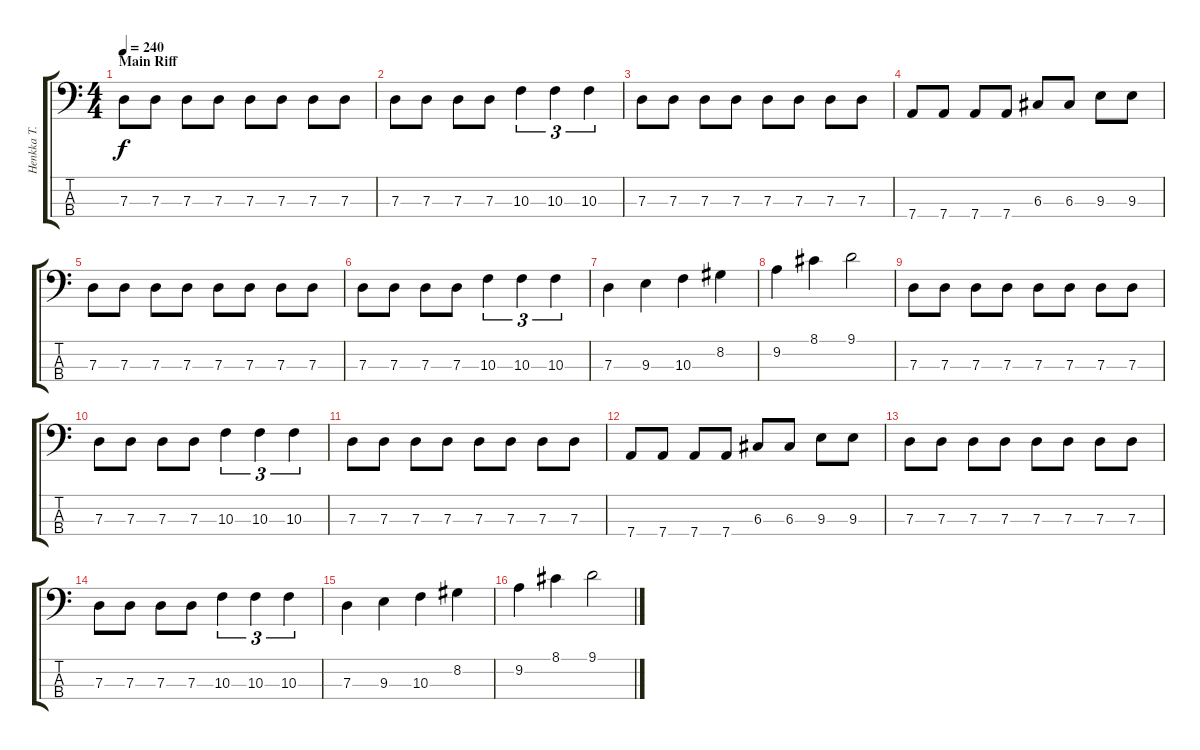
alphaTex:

\track ("Henkka T. Blacksmith" "Henkka T. ") {instrument electricbasspick}
\staff {score tabs}
\tuning (F2 C2 G1 D1) {hide}
\ts (4 4)
\section ("" "Main Riff")
\tempo 240
\clef f4
\ks c
7.3.8{dy f} 7.3.8 7.3.8 7.3.8 7.3.8 7.3.8 7.3.8 7.3.8 |
7.3.8 7.3.8 7.3.8 7.3.8 10.3.4{tu (3 2)} 10.3.4{tu (3 2)} 10.3.4{tu (3 2)} |
7.3.8 7.3.8 7.3.8 7.3.8 7.3.8 7.3.8 7.3.8 7.3.8 |
7.4.8 7.4.8 7.4.8 7.4.8 6.3.8 6.3.8 9.3.8 9.3.8 |
7.3.8 7.3.8 7.3.8 7.3.8 7.3.8 7.3.8 7.3.8 7.3.8 |
7.3.8 7.3.8 7.3.8 7.3.8 10.3.4{tu (3 2)} 10.3.4{tu (3 2)} 10.3.4{tu (3 2)} |
7.3.4 9.3.4 10.3.4 8.2.4 |
9.2.4 8.1.4 9.1.2 |
7.3.8 7.3.8 7.3.8 7.3.8 7.3.8 7.3.8 7.3.8 7.3.8 |
7.3.8 7.3.8 7.3.8 7.3.8 10.3.4{tu (3 2)} 10.3.4{tu (3 2)} 10.3.4{tu (3 2)} |
7.3.8 7.3.8 7.3.8 7.3.8 7.3.8 7.3.8 7.3.8 7.3.8 |
7.4.8 7.4.8 7.4.8 7.4.8 6.3.8 6.3.8 9.3.8 9.3.8 |
7.3.8 7.3.8 7.3.8 7.3.8 7.3.8 7.3.8 7.3.8 7.3.8 |
7.3.8 7.3.8 7.3.8 7.3.8 10.3.4{tu (3 2)} 10.3.4{tu (3 2)} 10.3.4{tu (3 2)} |
7.3.4 9.3.4 10.3.4 8.2.4 |
9.2.4 8.1.4 9.1.2
